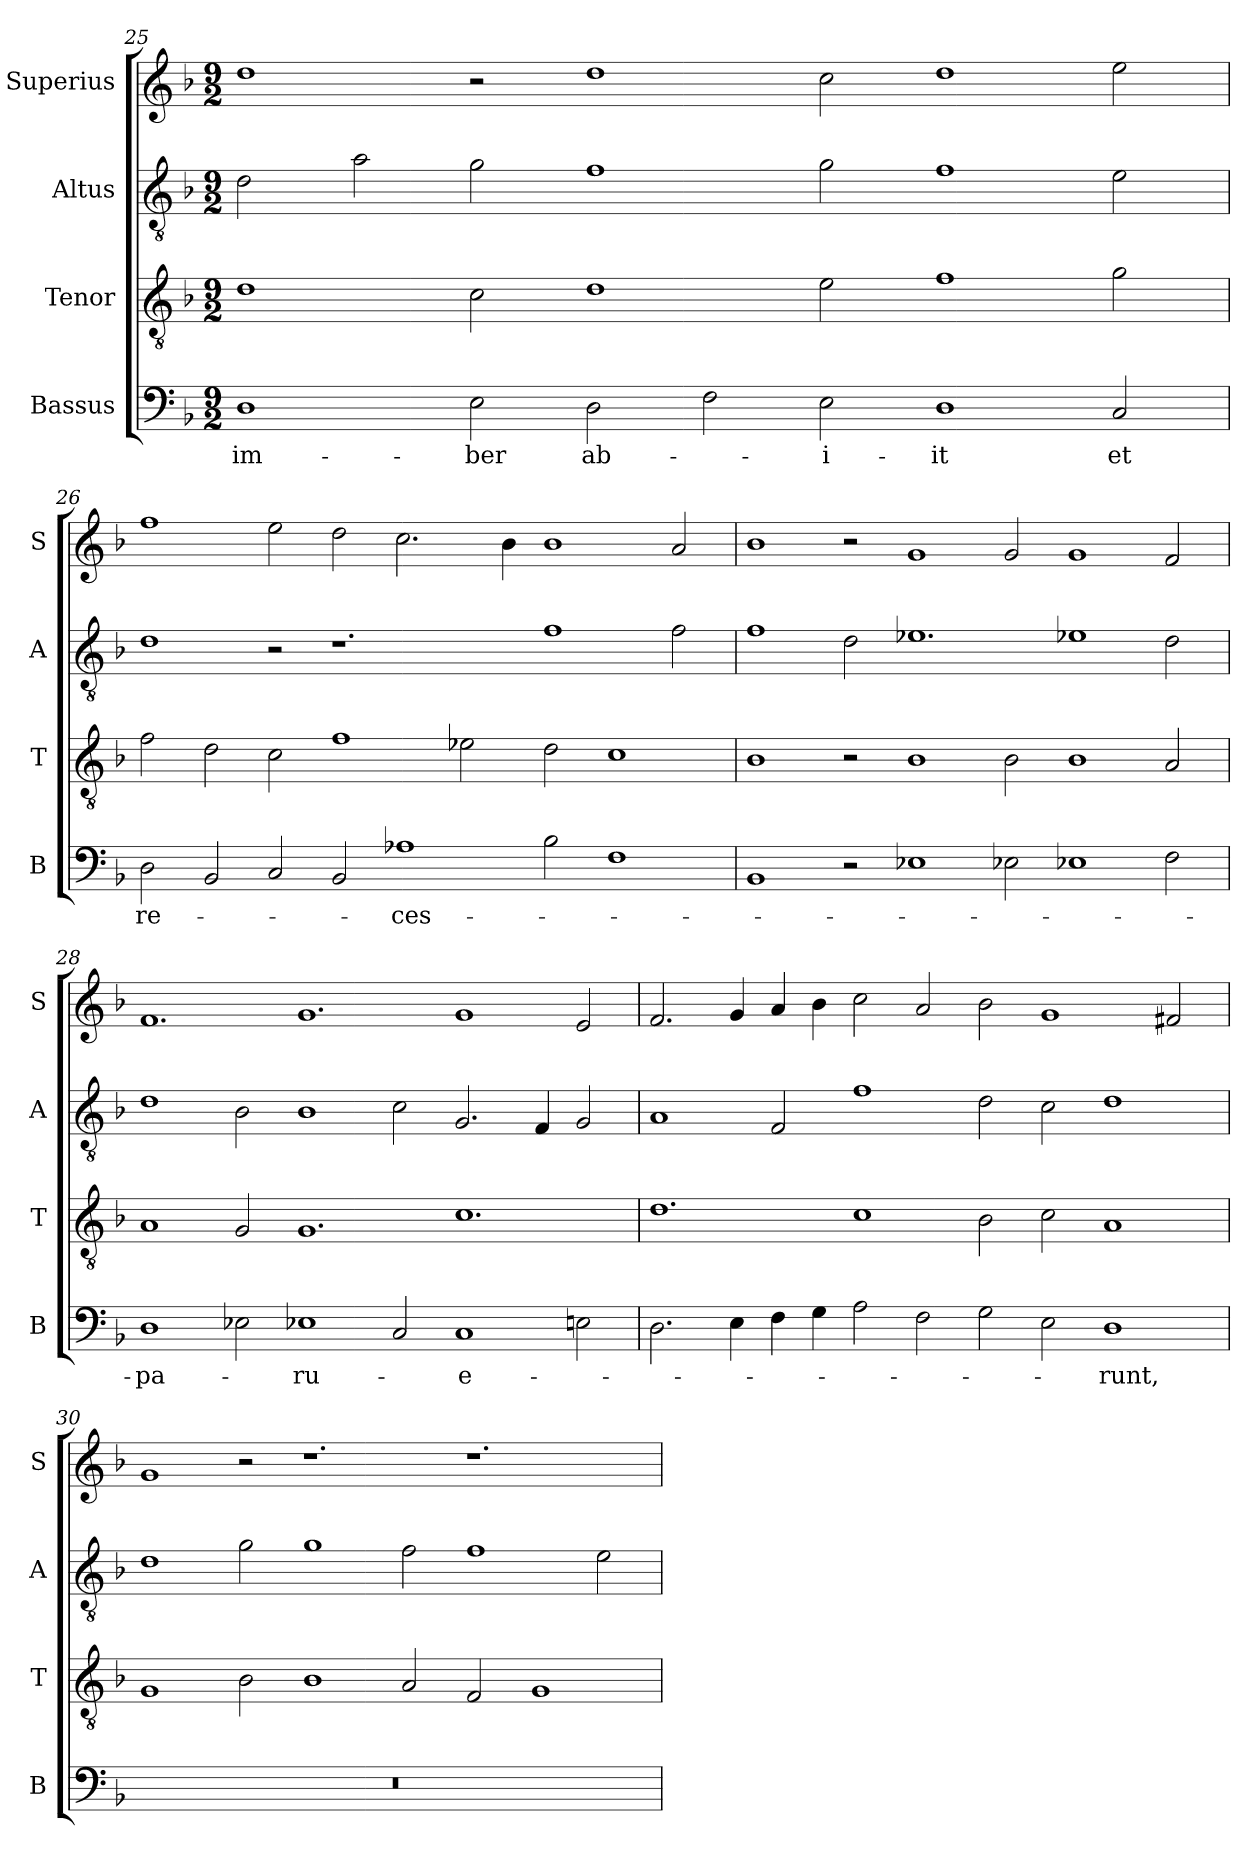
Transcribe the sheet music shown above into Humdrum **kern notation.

**kern	**text	**kern	**kern	**kern
*part4	*part4	*part3	*part2	*part1
*staff4	*staff4	*staff3	*staff2	*staff1
*I"Bassus	*	*I"Tenor	*I"Altus	*I"Superius
*I'B	*	*I'T	*I'A	*I'S
*clefF4	*	*clefGv2	*clefGv2	*clefG2
*k[b-]	*	*k[b-]	*k[b-]	*k[b-]
*M9/2	*	*M9/2	*M9/2	*M9/2
=25	=25	=25	=25	=25
1D	im-	1d	2d\	1dd
.	.	.	2a\	.
2E\	-ber	2c\	2g\	2r
2D\	ab-	1d	1f	1dd
2F\	.	.	.	.
2E\	-i-	2e\	2g\	2cc\
1D	-it	1f	1f	1dd
2C/	et	2g\	2e\	2ee\
=26	=26	=26	=26	=26
2D\	re-	2f\	1d	1ff
2BB-/	.	2d\	.	.
2C/	.	2c\	2r	2ee\
2BB-/	.	1f	1.r	2dd\
1A-X	-ces-	.	.	2.cc\
.	.	2e-X\	.	.
.	.	.	.	4b-\
2B-\	.	2d\	1f	1b-
1F	.	1c	.	.
.	.	.	2f\	2a/
=27	=27	=27	=27	=27
1BB-	.	1B-	1f	1b-
2r	.	2r	2d\	2r
1E-X	.	1B-	1.e-X	1g
2E-X\	.	2B-\	.	2g/
1E-X	.	1B-	1e-X	1g
2F\	.	2A/	2d\	2f/
=28	=28	=28	=28	=28
1D	-pa-	1A	1d	1.f
2E-X\	.	2G/	2B-\	.
1E-X	-ru-	1.G	1B-	1.g
2C/	.	.	2c\	.
1C	-e-	1.c	2.G/	1g
.	.	.	4F/	.
2En\	.	.	2G/	2e/
=29	=29	=29	=29	=29
2.D\	.	1.d	1A	2.f/
4E\	.	.	.	4g/
4F\	.	.	2F/	4a/
4G\	.	.	.	4b-\
2A\	.	1c	1f	2cc\
2F\	.	.	.	2a/
2G\	.	2B-\	2d\	2b-\
2E\	.	2c\	2c\	1g
1D	-runt,	1A	1d	.
.	.	.	.	2f#X/
=30	=30	=30	=30	=30
2%9r	.	1G	1d	1g
.	.	2B-\	2g\	2r
.	.	1B-	1g	1.r
.	.	2A/	2f\	.
.	.	2F/	1f	1.r
.	.	1G	.	.
.	.	.	2e\	.
=	=	=	=	=
*-	*-	*-	*-	*-
